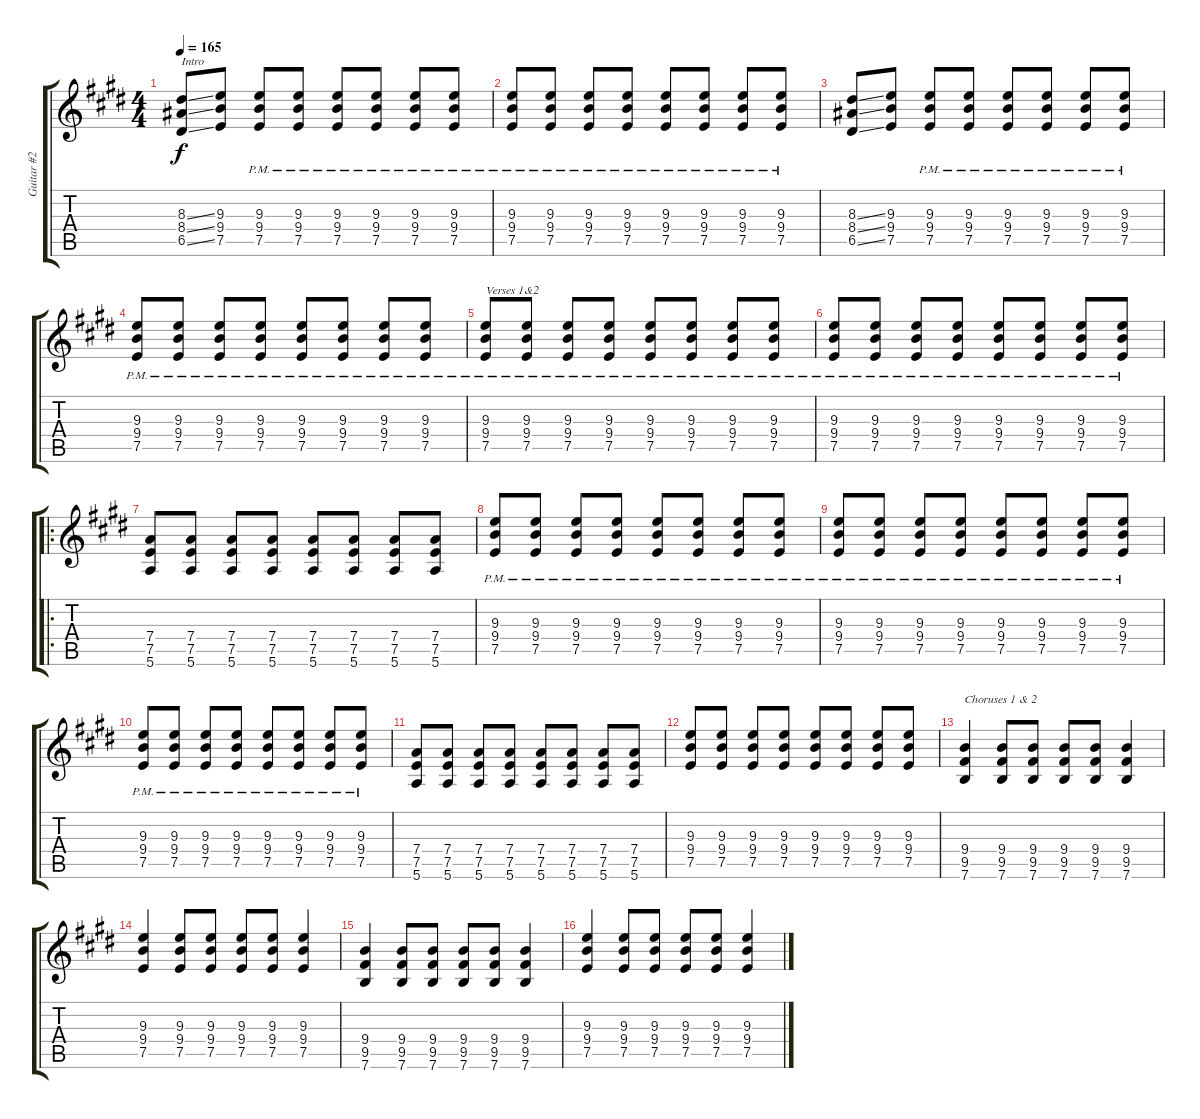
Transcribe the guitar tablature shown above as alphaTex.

\track ("Guitar #2" "Guitar #2") {instrument distortionguitar}
\staff {score tabs}
\tuning (E4 B3 G3 D3 A2 E2) {hide}
\ts (4 4)
\tempo 165
\clef g2
\ks e
(8.3{ss} 8.4{ss} 6.5{ss}).8{txt "Intro" dy f instrument distortionguitar} (9.3 9.4 7.5).8 (9.3{pm} 9.4{pm} 7.5{pm}).8 (9.3{pm} 9.4{pm} 7.5{pm}).8 (9.3{pm} 9.4{pm} 7.5{pm}).8 (9.3{pm} 9.4{pm} 7.5{pm}).8 (9.3{pm} 9.4{pm} 7.5{pm}).8 (9.3{pm} 9.4{pm} 7.5{pm}).8 |
(9.3{pm} 9.4{pm} 7.5{pm}).8 (9.3{pm} 9.4{pm} 7.5{pm}).8 (9.3{pm} 9.4{pm} 7.5{pm}).8 (9.3{pm} 9.4{pm} 7.5{pm}).8 (9.3{pm} 9.4{pm} 7.5{pm}).8 (9.3{pm} 9.4{pm} 7.5{pm}).8 (9.3{pm} 9.4{pm} 7.5{pm}).8 (9.3{pm} 9.4{pm} 7.5{pm}).8 |
(8.3{ss} 8.4{ss} 6.5{ss}).8 (9.3 9.4 7.5).8 (9.3{pm} 9.4{pm} 7.5{pm}).8 (9.3{pm} 9.4{pm} 7.5{pm}).8 (9.3{pm} 9.4{pm} 7.5{pm}).8 (9.3{pm} 9.4{pm} 7.5{pm}).8 (9.3{pm} 9.4{pm} 7.5{pm}).8 (9.3{pm} 9.4{pm} 7.5{pm}).8 |
(9.3{pm} 9.4{pm} 7.5{pm}).8 (9.3{pm} 9.4{pm} 7.5{pm}).8 (9.3{pm} 9.4{pm} 7.5{pm}).8 (9.3{pm} 9.4{pm} 7.5{pm}).8 (9.3{pm} 9.4{pm} 7.5{pm}).8 (9.3{pm} 9.4{pm} 7.5{pm}).8 (9.3{pm} 9.4{pm} 7.5{pm}).8 (9.3{pm} 9.4{pm} 7.5{pm}).8 |
(9.3{pm} 9.4{pm} 7.5{pm}).8{txt "Verses 1&2"} (9.3{pm} 9.4{pm} 7.5{pm}).8 (9.3{pm} 9.4{pm} 7.5{pm}).8 (9.3{pm} 9.4{pm} 7.5{pm}).8 (9.3{pm} 9.4{pm} 7.5{pm}).8 (9.3{pm} 9.4{pm} 7.5{pm}).8 (9.3{pm} 9.4{pm} 7.5{pm}).8 (9.3{pm} 9.4{pm} 7.5{pm}).8 |
(9.3{pm} 9.4{pm} 7.5{pm}).8 (9.3{pm} 9.4{pm} 7.5{pm}).8 (9.3{pm} 9.4{pm} 7.5{pm}).8 (9.3{pm} 9.4{pm} 7.5{pm}).8 (9.3{pm} 9.4{pm} 7.5{pm}).8 (9.3{pm} 9.4{pm} 7.5{pm}).8 (9.3{pm} 9.4{pm} 7.5{pm}).8 (9.3{pm} 9.4{pm} 7.5{pm}).8 |
\ro
(7.4 7.5 5.6).8 (7.4 7.5 5.6).8 (7.4 7.5 5.6).8 (7.4 7.5 5.6).8 (7.4 7.5 5.6).8 (7.4 7.5 5.6).8 (7.4 7.5 5.6).8 (7.4 7.5 5.6).8 |
(9.3{pm} 9.4{pm} 7.5{pm}).8 (9.3{pm} 9.4{pm} 7.5{pm}).8 (9.3{pm} 9.4{pm} 7.5{pm}).8 (9.3{pm} 9.4{pm} 7.5{pm}).8 (9.3{pm} 9.4{pm} 7.5{pm}).8 (9.3{pm} 9.4{pm} 7.5{pm}).8 (9.3{pm} 9.4{pm} 7.5{pm}).8 (9.3{pm} 9.4{pm} 7.5{pm}).8 |
(9.3{pm} 9.4{pm} 7.5{pm}).8 (9.3{pm} 9.4{pm} 7.5{pm}).8 (9.3{pm} 9.4{pm} 7.5{pm}).8 (9.3{pm} 9.4{pm} 7.5{pm}).8 (9.3{pm} 9.4{pm} 7.5{pm}).8 (9.3{pm} 9.4{pm} 7.5{pm}).8 (9.3{pm} 9.4{pm} 7.5{pm}).8 (9.3{pm} 9.4{pm} 7.5{pm}).8 |
(9.3{pm} 9.4{pm} 7.5{pm}).8 (9.3{pm} 9.4{pm} 7.5{pm}).8 (9.3{pm} 9.4{pm} 7.5{pm}).8 (9.3{pm} 9.4{pm} 7.5{pm}).8 (9.3{pm} 9.4{pm} 7.5{pm}).8 (9.3{pm} 9.4{pm} 7.5{pm}).8 (9.3{pm} 9.4{pm} 7.5{pm}).8 (9.3{pm} 9.4{pm} 7.5{pm}).8 |
(7.4 7.5 5.6).8 (7.4 7.5 5.6).8 (7.4 7.5 5.6).8 (7.4 7.5 5.6).8 (7.4 7.5 5.6).8 (7.4 7.5 5.6).8 (7.4 7.5 5.6).8 (7.4 7.5 5.6).8 |
(9.3 9.4 7.5).8 (9.3 9.4 7.5).8 (9.3 9.4 7.5).8 (9.3 9.4 7.5).8 (9.3 9.4 7.5).8 (9.3 9.4 7.5).8 (9.3 9.4 7.5).8 (9.3 9.4 7.5).8 |
(9.4 9.5 7.6).4{txt "Choruses 1 & 2"} (9.4 9.5 7.6).8 (9.4 9.5 7.6).8 (9.4 9.5 7.6).8 (9.4 9.5 7.6).8 (9.4 9.5 7.6).4 |
(9.3 9.4 7.5).4 (9.3 9.4 7.5).8 (9.3 9.4 7.5).8 (9.3 9.4 7.5).8 (9.3 9.4 7.5).8 (9.3 9.4 7.5).4 |
(9.4 9.5 7.6).4 (9.4 9.5 7.6).8 (9.4 9.5 7.6).8 (9.4 9.5 7.6).8 (9.4 9.5 7.6).8 (9.4 9.5 7.6).4 |
(9.3 9.4 7.5).4 (9.3 9.4 7.5).8 (9.3 9.4 7.5).8 (9.3 9.4 7.5).8 (9.3 9.4 7.5).8 (9.3 9.4 7.5).4
